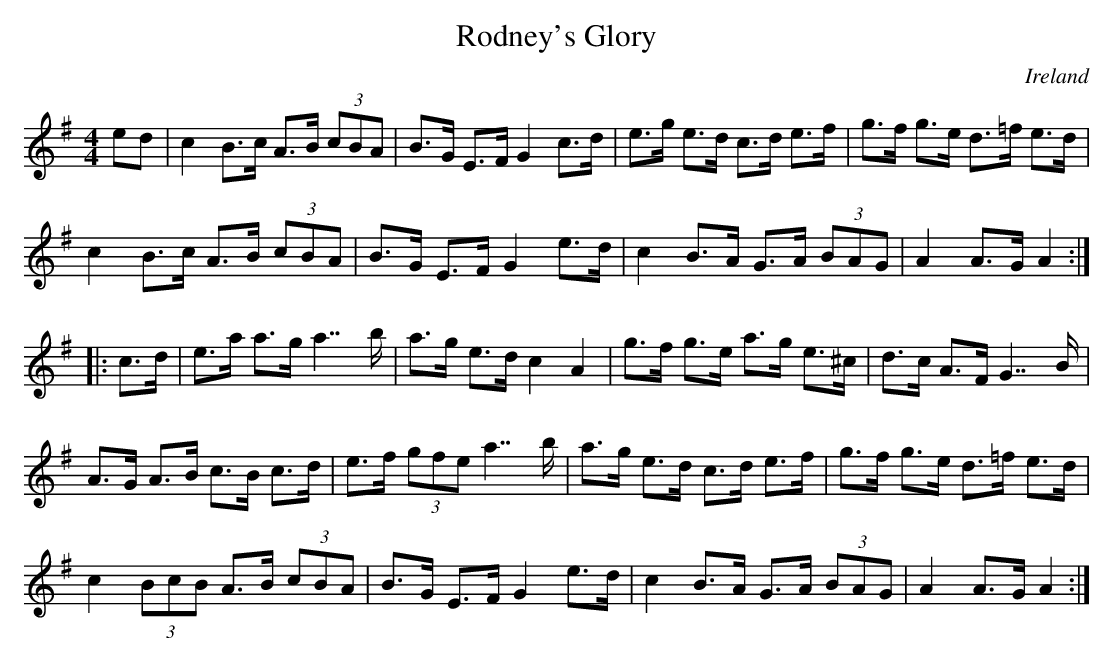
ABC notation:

X:1
T:Rodney's Glory
O:Ireland
M:4/4
K:ADor
ed|\
c2 B>c A>B (3cBA|B>G E>F G2 c>d|\
e>g e>d c>d e>f|g>f g>e d>=f e>d|
c2 B>c A>B (3cBA|B>G E>F G2 e>d|\
c2 B>A G>A (3BAG|A2 A>G A2::
c>d|\
e>a a>g a7/2b/|a>g e>d c2A2|\
g>f g>e a>g e>^c|d>c A>F G7/2 B/|
A>G A>B c>B c>d|e>f (3gfe a7/2b/|\
a>g e>d c>d e>f|g>f g>e d>=f e>d|
c2 (3BcB A>B (3cBA|B>G E>F G2 e>d|\
c2 B>A G>A (3BAG|A2 A>G A2:|
